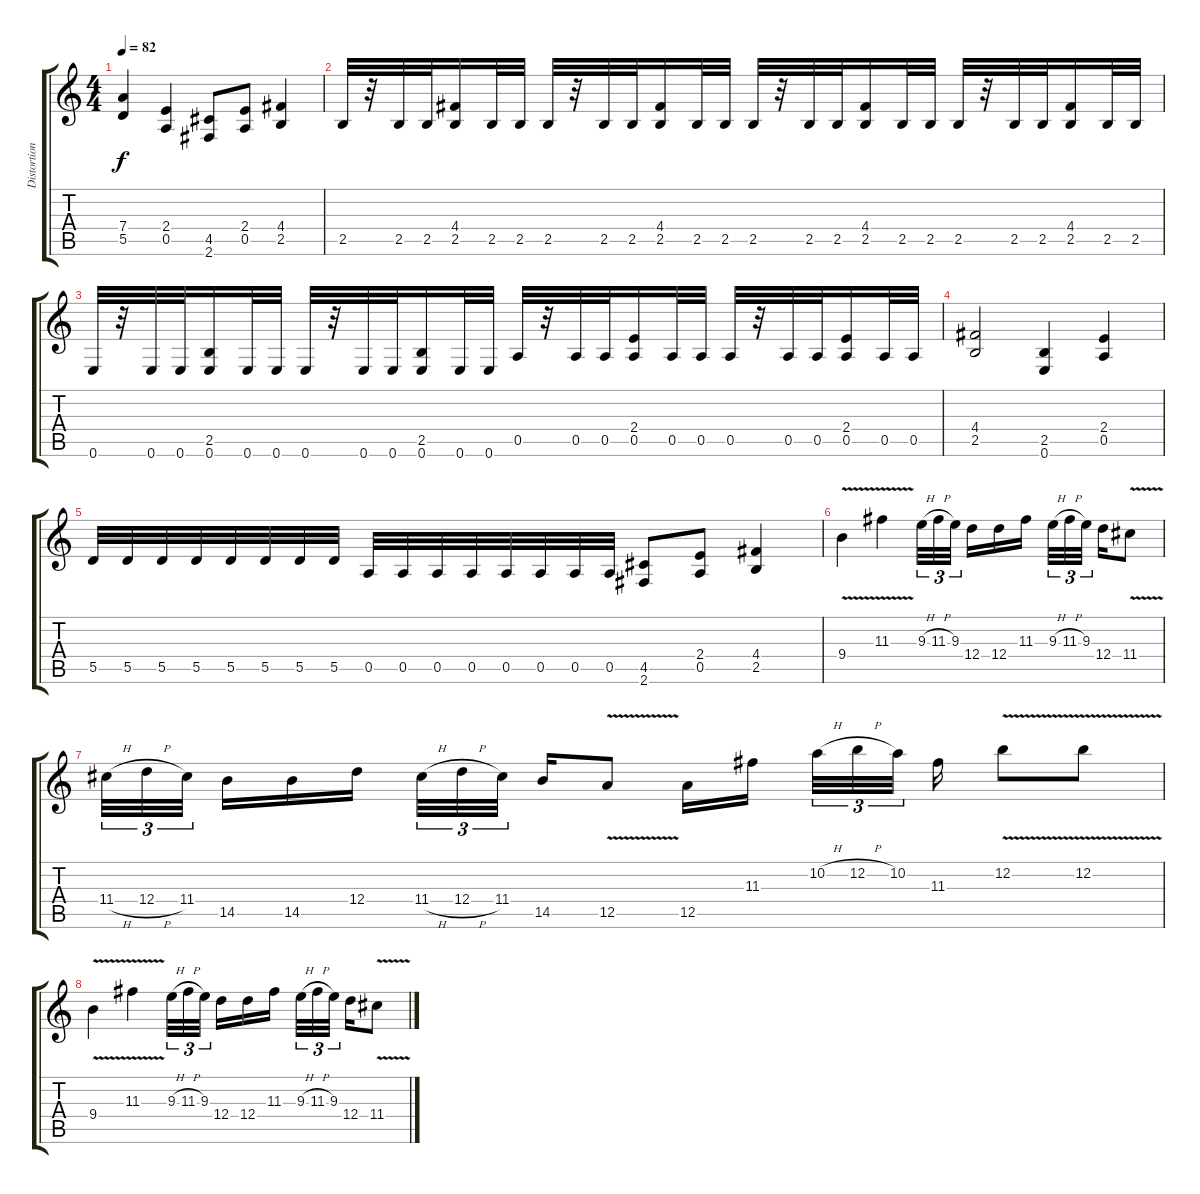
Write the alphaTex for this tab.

\track ("Distortion Lead" "Distortion") {instrument distortionguitar}
\staff {score tabs}
\tuning (E4 B3 G3 D3 A2 E2) {hide}
\ts (4 4)
\tempo 82
\clef g2
\ks c
(7.4 5.5).4{dy f} (2.4 0.5).4 (4.5 2.6).8 (2.4 0.5).8 (4.4 2.5).4 |
2.5.32 r.32 2.5.32 2.5.32 (4.4 2.5).16 2.5.32 2.5.32 2.5.32 r.32 2.5.32 2.5.32 (4.4 2.5).16 2.5.32 2.5.32 2.5.32 r.32 2.5.32 2.5.32 (4.4 2.5).16 2.5.32 2.5.32 2.5.32 r.32 2.5.32 2.5.32 (4.4 2.5).16 2.5.32 2.5.32 |
0.6.32 r.32 0.6.32 0.6.32 (2.5 0.6).16 0.6.32 0.6.32 0.6.32 r.32 0.6.32 0.6.32 (2.5 0.6).16 0.6.32 0.6.32 0.5.32 r.32 0.5.32 0.5.32 (2.4 0.5).16 0.5.32 0.5.32 0.5.32 r.32 0.5.32 0.5.32 (2.4 0.5).16 0.5.32 0.5.32 |
(4.4 2.5).2 (2.5 0.6).4 (2.4 0.5).4 |
5.5.32 5.5.32 5.5.32 5.5.32 5.5.32 5.5.32 5.5.32 5.5.32 0.5.32 0.5.32 0.5.32 0.5.32 0.5.32 0.5.32 0.5.32 0.5.32 (4.5 2.6).8 (2.4 0.5).8 (4.4 2.5).4 |
9.4{v}.4 11.3{v}.4 9.3{h}.32{tu (3 2)} 11.3{h}.32{tu (3 2)} 9.3.32{tu (3 2) beam splitsecondary} 12.4.16 12.4.16 11.3.16 9.3{h}.32{tu (3 2)} 11.3{h}.32{tu (3 2)} 9.3.32{tu (3 2) beam splitsecondary} 12.4.16 11.4{v}.8 |
11.4{h}.32{tu (3 2)} 12.4{h}.32{tu (3 2)} 11.4.32{tu (3 2) beam splitsecondary} 14.5.16 14.5.16 12.4.16 11.4{h}.32{tu (3 2)} 12.4{h}.32{tu (3 2)} 11.4.32{tu (3 2) beam splitsecondary} 14.5.16 12.5{v}.8 12.5.16 11.3.16{beam splitsecondary} 10.2{h}.32{tu (3 2)} 12.2{h}.32{tu (3 2)} 10.2.32{tu (3 2) beam splitsecondary} 11.3.16 12.2{v}.8 12.2{v}.8 |
9.4{v}.4 11.3{v}.4 9.3{h}.32{tu (3 2)} 11.3{h}.32{tu (3 2)} 9.3.32{tu (3 2) beam splitsecondary} 12.4.16 12.4.16 11.3.16 9.3{h}.32{tu (3 2)} 11.3{h}.32{tu (3 2)} 9.3.32{tu (3 2) beam splitsecondary} 12.4.16 11.4{v}.8
